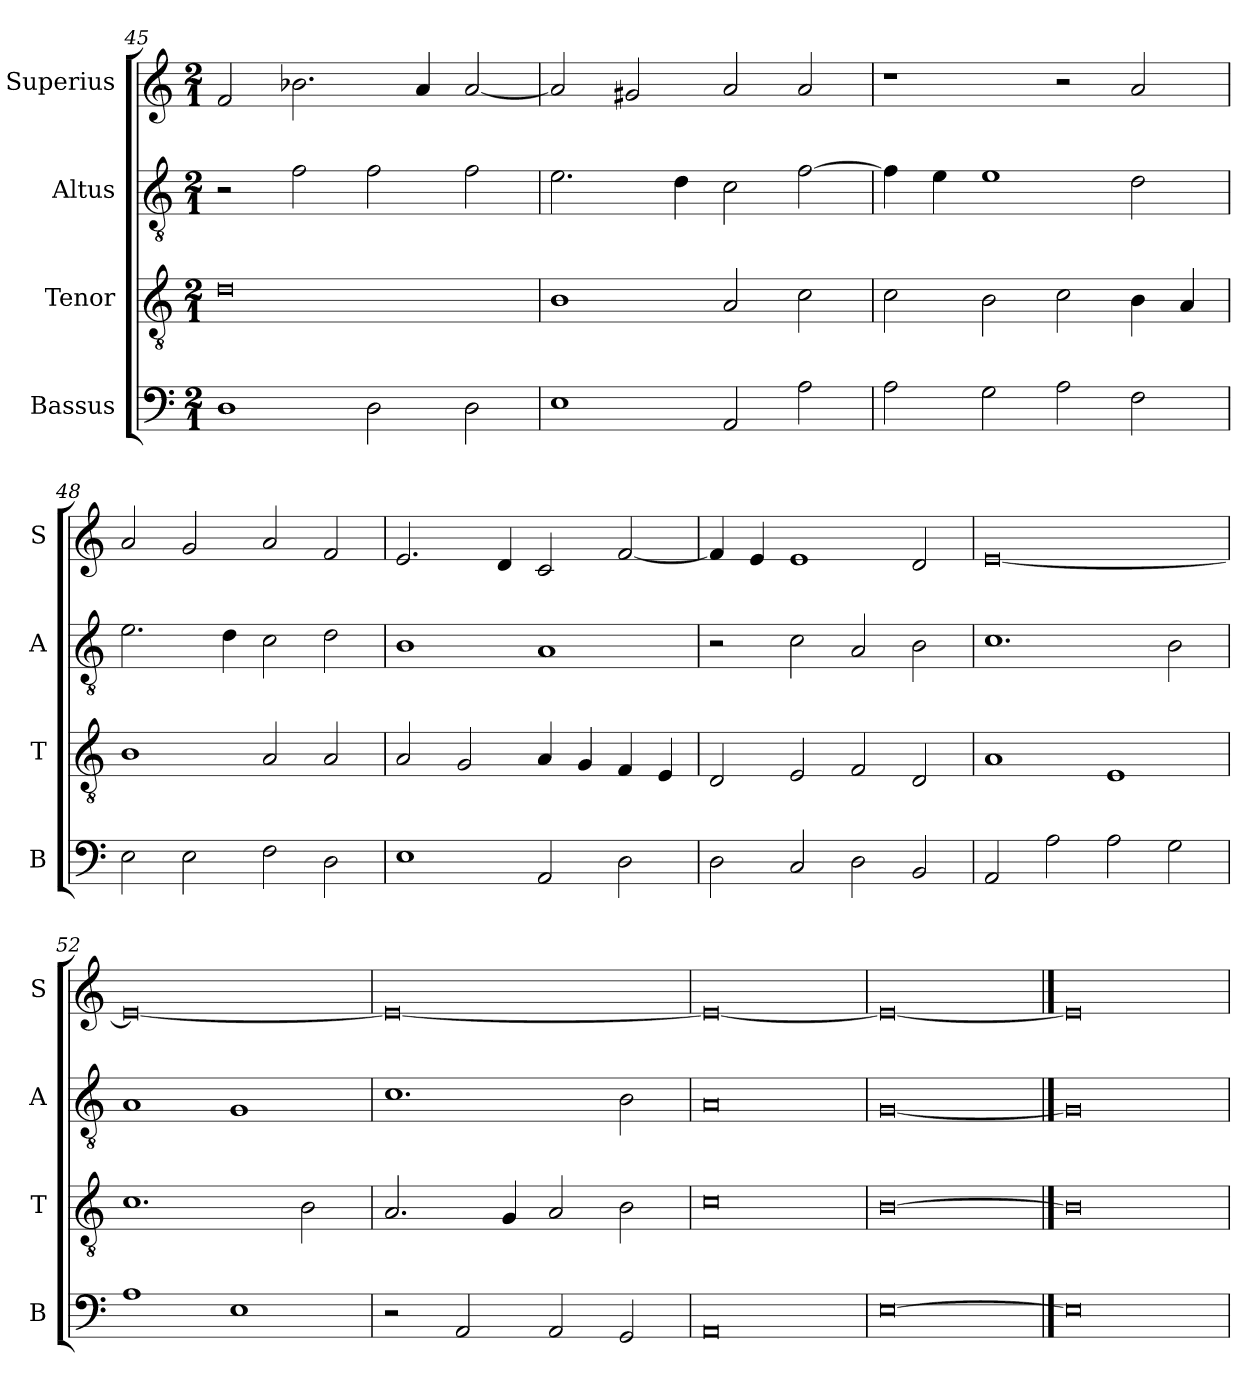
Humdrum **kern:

**kern	**kern	**kern	**kern
*part4	*part3	*part2	*part1
*staff4	*staff3	*staff2	*staff1
*I"Bassus	*I"Tenor	*I"Altus	*I"Superius
*I'B	*I'T	*I'A	*I'S
*clefF4	*clefGv2	*clefGv2	*clefG2
*k[]	*k[]	*k[]	*k[]
*C:	*C:	*C:	*C:
*M2/1	*M2/1	*M2/1	*M2/1
=45	=45	=45	=45
1D	0d	2r	2f
.	.	2f	2.b-X
2D	.	2f	.
.	.	.	4a
2D	.	2f	[2a
=46	=46	=46	=46
1E	1B	2.e	2a]
.	.	.	2g#X
.	.	4d	.
2AA	2A	2c	2a
2A	2c	[2f	2a
=47	=47	=47	=47
2A	2c	4f]	1r
.	.	4e	.
2G	2B	1e	.
2A	2c	.	2r
2F	4B	2d	2a
.	4A	.	.
=48	=48	=48	=48
2E	1B	2.e	2a
2E	.	.	2g
.	.	4d	.
2F	2A	2c	2a
2D	2A	2d	2f
=49	=49	=49	=49
1E	2A	1B	2.e
.	2G	.	.
.	.	.	4d
2AA	4A	1A	2c
.	4G	.	.
2D	4F	.	[2f
.	4E	.	.
=50	=50	=50	=50
2D	2D	2r	4f]
.	.	.	4e
2C	2E	2c	1e
2D	2F	2A	.
2BB	2D	2B	2d
=51	=51	=51	=51
2AA	1A	1.c	[0e
2A	.	.	.
2A	1E	.	.
2G	.	2B	.
=52	=52	=52	=52
1A	1.c	1A	0e_
1E	.	1G	.
.	2B	.	.
=53	=53	=53	=53
2r	2.A	1.c	0e_
2AA	.	.	.
.	4G	.	.
2AA	2A	.	.
2GG	2B	2B	.
=54	=54	=54	=54
0AA	0c	0A	0e_
=55	=55	=55	=55
[0E	[0B	[0G	0e_
==56	==56	==56	==56
0E]	0B]	0G]	0e]
=	=	=	=
*-	*-	*-	*-
